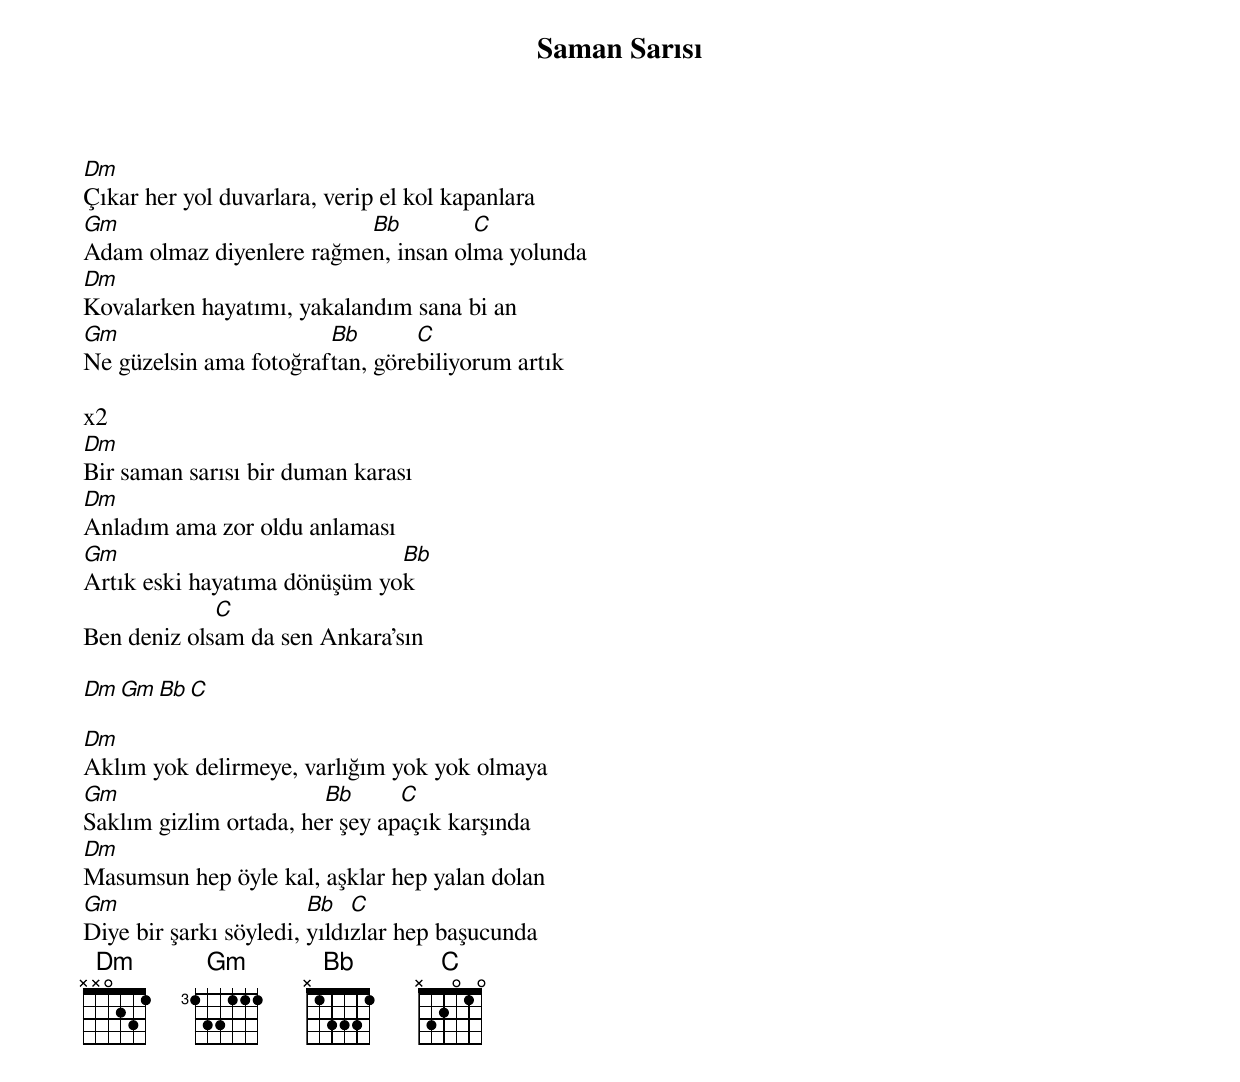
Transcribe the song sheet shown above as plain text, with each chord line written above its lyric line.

{title: Saman Sarısı}
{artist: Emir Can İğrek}

Dm
Çıkar her yol duvarlara, verip el kol kapanlara
Gm                        Bb         C
Adam olmaz diyenlere rağmen, insan olma yolunda
Dm
Kovalarken hayatımı, yakalandım sana bi an
Gm                      Bb       C
Ne güzelsin ama fotoğraftan, görebiliyorum artık

x2
Dm
Bir saman sarısı bir duman karası
Dm
Anladım ama zor oldu anlaması
Gm                            Bb
Artık eski hayatıma dönüşüm yok
             C
Ben deniz olsam da sen Ankara'sın

Dm Gm Bb C

Dm
Aklım yok delirmeye, varlığım yok yok olmaya
Gm                      Bb      C
Saklım gizlim ortada, her şey apaçık karşında
Dm
Masumsun hep öyle kal, aşklar hep yalan dolan
Gm                      Bb   C
Diye bir şarkı söyledi, yıldızlar hep başucunda
